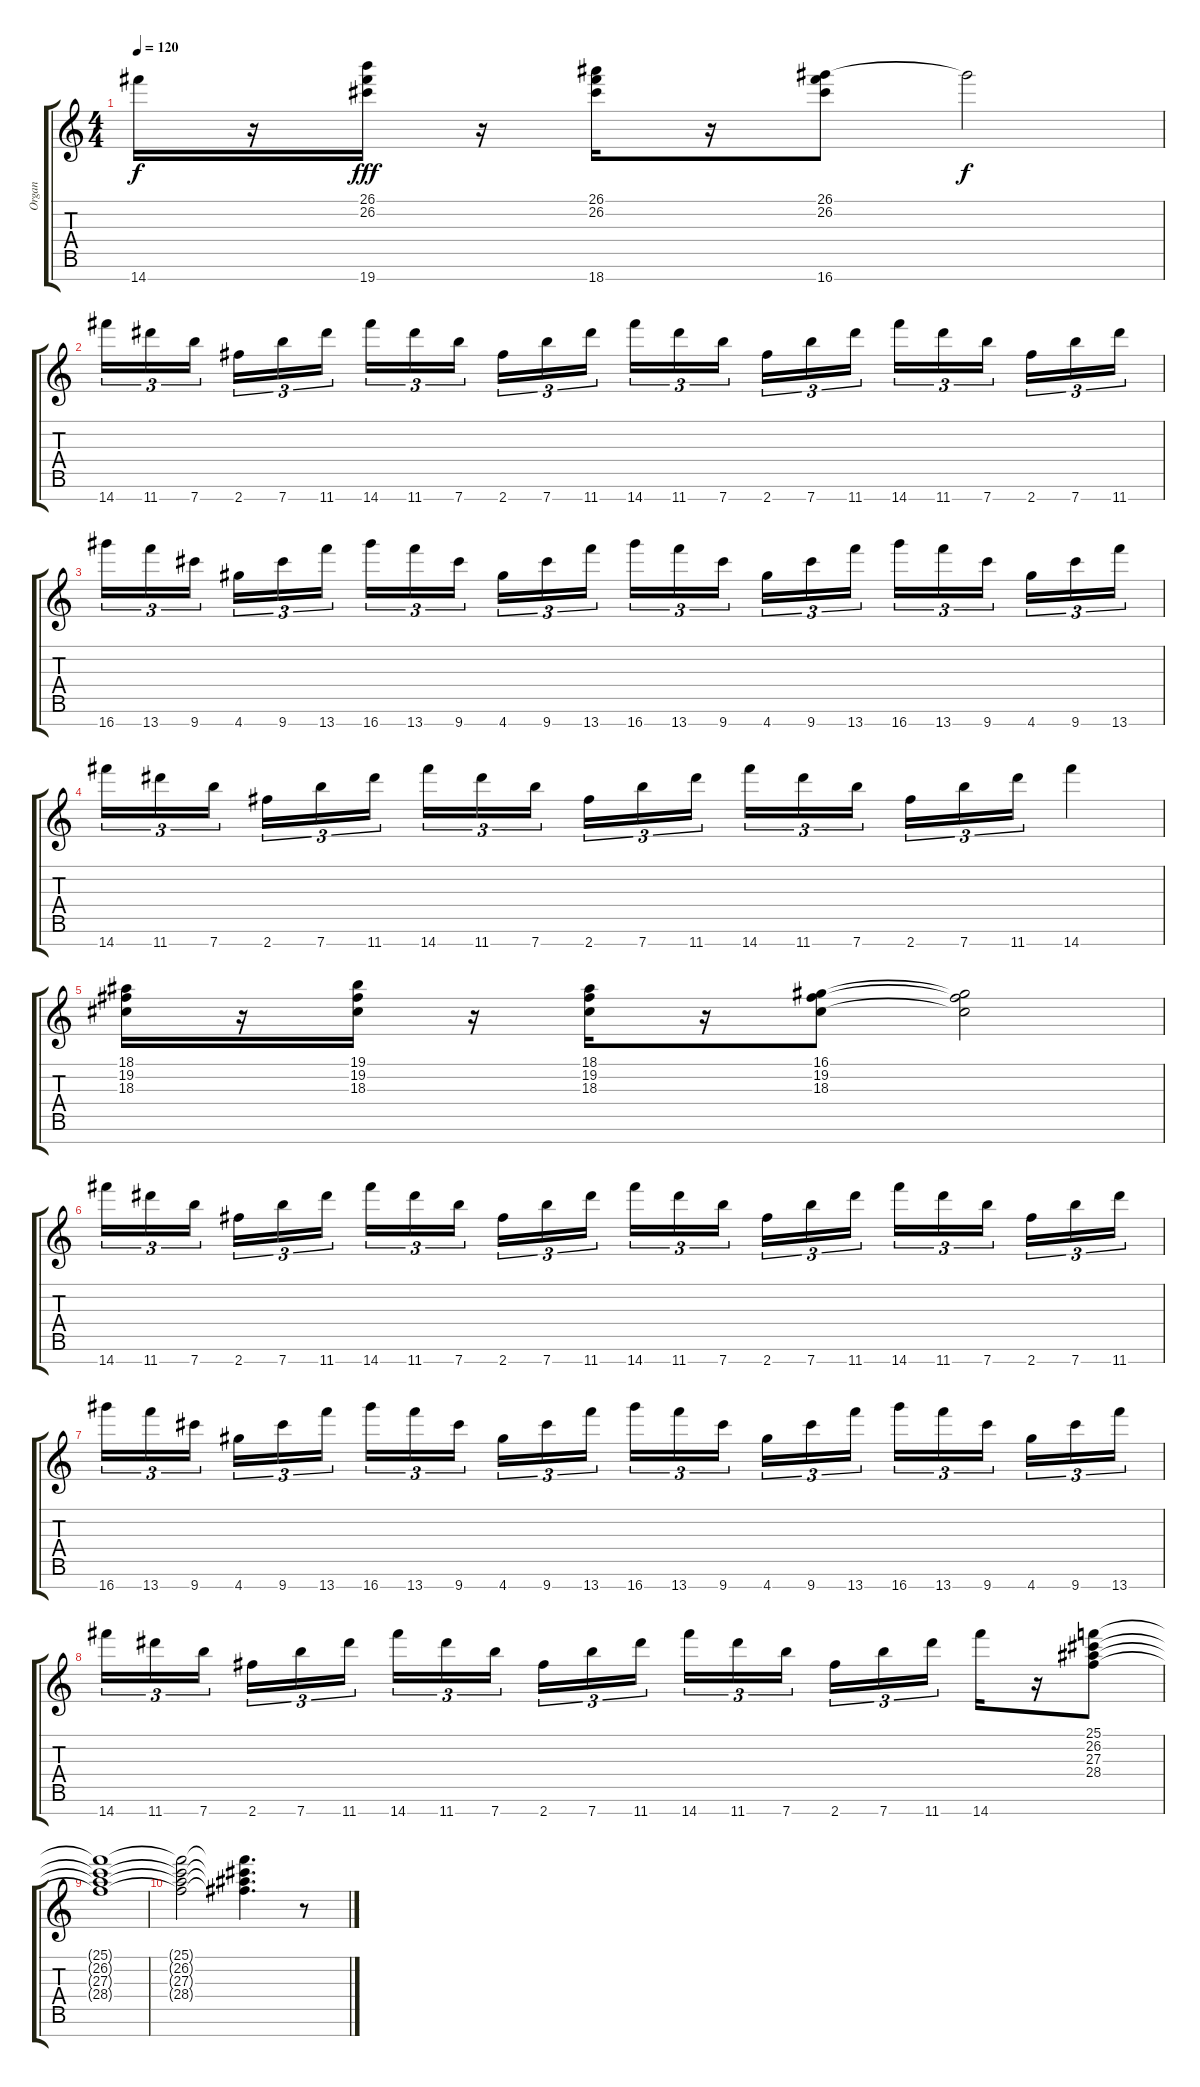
\track ("Organ" "Organ") {instrument drawbarorgan}
\staff {score tabs}
\tuning (E4 B3 G3 D3 A2 E2 E5) {hide}
\ts (4 4)
\tempo 120
\clef g2
\ks c
14.7{t}.16{dy f} r.16 (26.1 26.2 19.7).16{dy fff} r.16 (26.1 26.2 18.7).16 r.16 (26.1 26.2 16.7).8 16.7{t}.2{dy f} |
14.7.16{tu (3 2)} 11.7.16{tu (3 2)} 7.7.16{tu (3 2) beam splitsecondary} 2.7.16{tu (3 2)} 7.7.16{tu (3 2)} 11.7.16{tu (3 2)} 14.7.16{tu (3 2)} 11.7.16{tu (3 2)} 7.7.16{tu (3 2) beam splitsecondary} 2.7.16{tu (3 2)} 7.7.16{tu (3 2)} 11.7.16{tu (3 2)} 14.7.16{tu (3 2)} 11.7.16{tu (3 2)} 7.7.16{tu (3 2) beam splitsecondary} 2.7.16{tu (3 2)} 7.7.16{tu (3 2)} 11.7.16{tu (3 2)} 14.7.16{tu (3 2)} 11.7.16{tu (3 2)} 7.7.16{tu (3 2) beam splitsecondary} 2.7.16{tu (3 2)} 7.7.16{tu (3 2)} 11.7.16{tu (3 2)} |
16.7.16{tu (3 2)} 13.7.16{tu (3 2)} 9.7.16{tu (3 2) beam splitsecondary} 4.7.16{tu (3 2)} 9.7.16{tu (3 2)} 13.7.16{tu (3 2)} 16.7.16{tu (3 2)} 13.7.16{tu (3 2)} 9.7.16{tu (3 2) beam splitsecondary} 4.7.16{tu (3 2)} 9.7.16{tu (3 2)} 13.7.16{tu (3 2)} 16.7.16{tu (3 2)} 13.7.16{tu (3 2)} 9.7.16{tu (3 2) beam splitsecondary} 4.7.16{tu (3 2)} 9.7.16{tu (3 2)} 13.7.16{tu (3 2)} 16.7.16{tu (3 2)} 13.7.16{tu (3 2)} 9.7.16{tu (3 2) beam splitsecondary} 4.7.16{tu (3 2)} 9.7.16{tu (3 2)} 13.7.16{tu (3 2)} |
14.7.16{tu (3 2)} 11.7.16{tu (3 2)} 7.7.16{tu (3 2) beam splitsecondary} 2.7.16{tu (3 2)} 7.7.16{tu (3 2)} 11.7.16{tu (3 2)} 14.7.16{tu (3 2)} 11.7.16{tu (3 2)} 7.7.16{tu (3 2) beam splitsecondary} 2.7.16{tu (3 2)} 7.7.16{tu (3 2)} 11.7.16{tu (3 2)} 14.7.16{tu (3 2)} 11.7.16{tu (3 2)} 7.7.16{tu (3 2) beam splitsecondary} 2.7.16{tu (3 2)} 7.7.16{tu (3 2)} 11.7.16{tu (3 2)} 14.7.4 |
(18.1 19.2 18.3).16 r.16 (19.1 19.2 18.3).16 r.16 (18.1 19.2 18.3).16 r.16 (16.1 19.2 18.3).8 (16.1{t} 19.2{t} 18.3{t}).2 |
14.7.16{tu (3 2)} 11.7.16{tu (3 2)} 7.7.16{tu (3 2) beam splitsecondary} 2.7.16{tu (3 2)} 7.7.16{tu (3 2)} 11.7.16{tu (3 2)} 14.7.16{tu (3 2)} 11.7.16{tu (3 2)} 7.7.16{tu (3 2) beam splitsecondary} 2.7.16{tu (3 2)} 7.7.16{tu (3 2)} 11.7.16{tu (3 2)} 14.7.16{tu (3 2)} 11.7.16{tu (3 2)} 7.7.16{tu (3 2) beam splitsecondary} 2.7.16{tu (3 2)} 7.7.16{tu (3 2)} 11.7.16{tu (3 2)} 14.7.16{tu (3 2)} 11.7.16{tu (3 2)} 7.7.16{tu (3 2) beam splitsecondary} 2.7.16{tu (3 2)} 7.7.16{tu (3 2)} 11.7.16{tu (3 2)} |
16.7.16{tu (3 2)} 13.7.16{tu (3 2)} 9.7.16{tu (3 2) beam splitsecondary} 4.7.16{tu (3 2)} 9.7.16{tu (3 2)} 13.7.16{tu (3 2)} 16.7.16{tu (3 2)} 13.7.16{tu (3 2)} 9.7.16{tu (3 2) beam splitsecondary} 4.7.16{tu (3 2)} 9.7.16{tu (3 2)} 13.7.16{tu (3 2)} 16.7.16{tu (3 2)} 13.7.16{tu (3 2)} 9.7.16{tu (3 2) beam splitsecondary} 4.7.16{tu (3 2)} 9.7.16{tu (3 2)} 13.7.16{tu (3 2)} 16.7.16{tu (3 2)} 13.7.16{tu (3 2)} 9.7.16{tu (3 2) beam splitsecondary} 4.7.16{tu (3 2)} 9.7.16{tu (3 2)} 13.7.16{tu (3 2)} |
14.7.16{tu (3 2)} 11.7.16{tu (3 2)} 7.7.16{tu (3 2) beam splitsecondary} 2.7.16{tu (3 2)} 7.7.16{tu (3 2)} 11.7.16{tu (3 2)} 14.7.16{tu (3 2)} 11.7.16{tu (3 2)} 7.7.16{tu (3 2) beam splitsecondary} 2.7.16{tu (3 2)} 7.7.16{tu (3 2)} 11.7.16{tu (3 2)} 14.7.16{tu (3 2)} 11.7.16{tu (3 2)} 7.7.16{tu (3 2) beam splitsecondary} 2.7.16{tu (3 2)} 7.7.16{tu (3 2)} 11.7.16{tu (3 2)} 14.7.16 r.16 (25.1 26.2 27.3 28.4).8 |
(25.1{t} 26.2{t} 27.3{t} 28.4{t}).1 |
(25.1{t} 26.2{t} 27.3{t} 28.4{t}).2 (25.1{t} 26.2{t} 27.3{t} 28.4{t}).4{d} r.8
